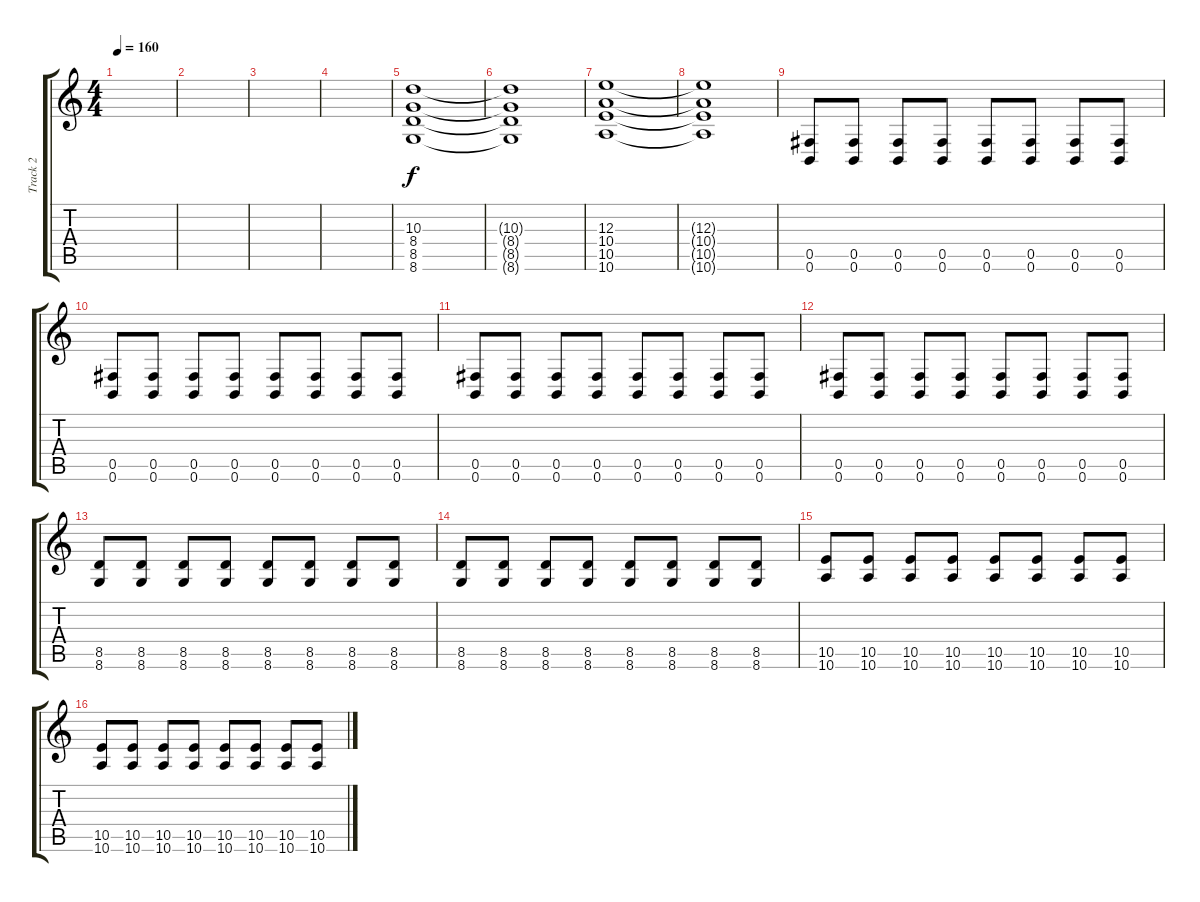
\track ("Track 2" "Track 2") {instrument overdrivenguitar}
\staff {score tabs}
\tuning (Db4 Ab3 E3 B2 Gb2 B1) {hide}
\ts (4 4)
\tempo 160
\clef g2
\ks c
|
|
|
|
(10.3 8.4 8.5 8.6).1 |
(10.3{t} 8.4{t} 8.5{t} 8.6{t}).1 |
(12.3 10.4 10.5 10.6).1 |
(12.3{t} 10.4{t} 10.5{t} 10.6{t}).1 |
(0.5 0.6).8 (0.5 0.6).8 (0.5 0.6).8 (0.5 0.6).8 (0.5 0.6).8 (0.5 0.6).8 (0.5 0.6).8 (0.5 0.6).8 |
(0.5 0.6).8 (0.5 0.6).8 (0.5 0.6).8 (0.5 0.6).8 (0.5 0.6).8 (0.5 0.6).8 (0.5 0.6).8 (0.5 0.6).8 |
(0.5 0.6).8 (0.5 0.6).8 (0.5 0.6).8 (0.5 0.6).8 (0.5 0.6).8 (0.5 0.6).8 (0.5 0.6).8 (0.5 0.6).8 |
(0.5 0.6).8 (0.5 0.6).8 (0.5 0.6).8 (0.5 0.6).8 (0.5 0.6).8 (0.5 0.6).8 (0.5 0.6).8 (0.5 0.6).8 |
(8.5 8.6).8 (8.5 8.6).8 (8.5 8.6).8 (8.5 8.6).8 (8.5 8.6).8 (8.5 8.6).8 (8.5 8.6).8 (8.5 8.6).8 |
(8.5 8.6).8 (8.5 8.6).8 (8.5 8.6).8 (8.5 8.6).8 (8.5 8.6).8 (8.5 8.6).8 (8.5 8.6).8 (8.5 8.6).8 |
(10.5 10.6).8 (10.5 10.6).8 (10.5 10.6).8 (10.5 10.6).8 (10.5 10.6).8 (10.5 10.6).8 (10.5 10.6).8 (10.5 10.6).8 |
(10.5 10.6).8 (10.5 10.6).8 (10.5 10.6).8 (10.5 10.6).8 (10.5 10.6).8 (10.5 10.6).8 (10.5 10.6).8 (10.5 10.6).8
